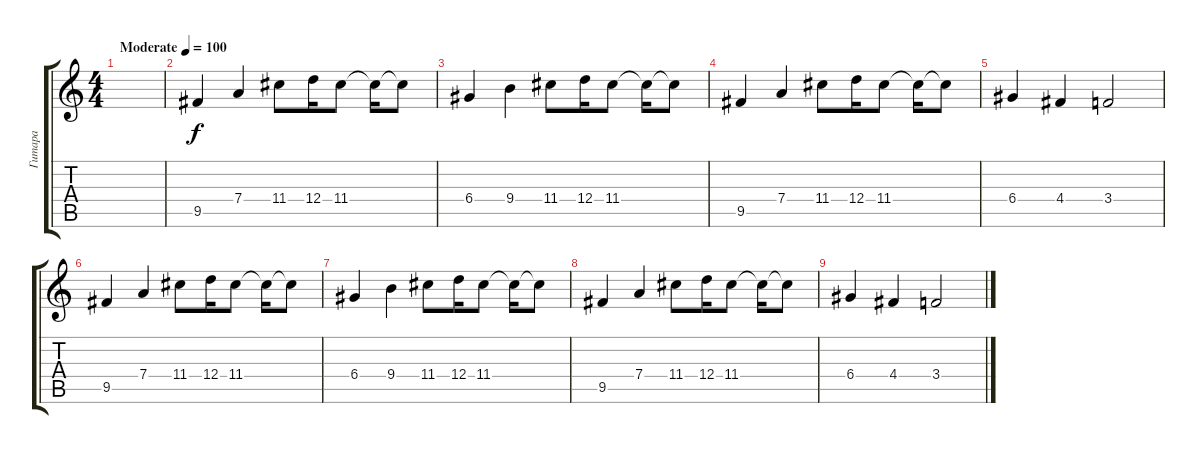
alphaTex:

\track ("Гитара" "Гитара") {instrument overdrivenguitar}
\staff {score tabs}
\tuning (E4 B3 G3 D3 A2 E2) {hide}
\ts (4 4)
\tempo (100 "Moderate")
\clef g2
\ks c
|
9.5.4 7.4.4 11.4.8 12.4.16 11.4.8 11.4{t}.16 11.4{t}.8 |
6.4.4 9.4.4 11.4.8 12.4.16 11.4.8 11.4{t}.16 11.4{t}.8 |
9.5.4 7.4.4 11.4.8 12.4.16 11.4.8 11.4{t}.16 11.4{t}.8 |
6.4.4 4.4.4 3.4.2 |
9.5.4 7.4.4 11.4.8 12.4.16 11.4.8 11.4{t}.16 11.4{t}.8 |
6.4.4 9.4.4 11.4.8 12.4.16 11.4.8 11.4{t}.16 11.4{t}.8 |
9.5.4 7.4.4 11.4.8 12.4.16 11.4.8 11.4{t}.16 11.4{t}.8 |
6.4.4 4.4.4 3.4.2
